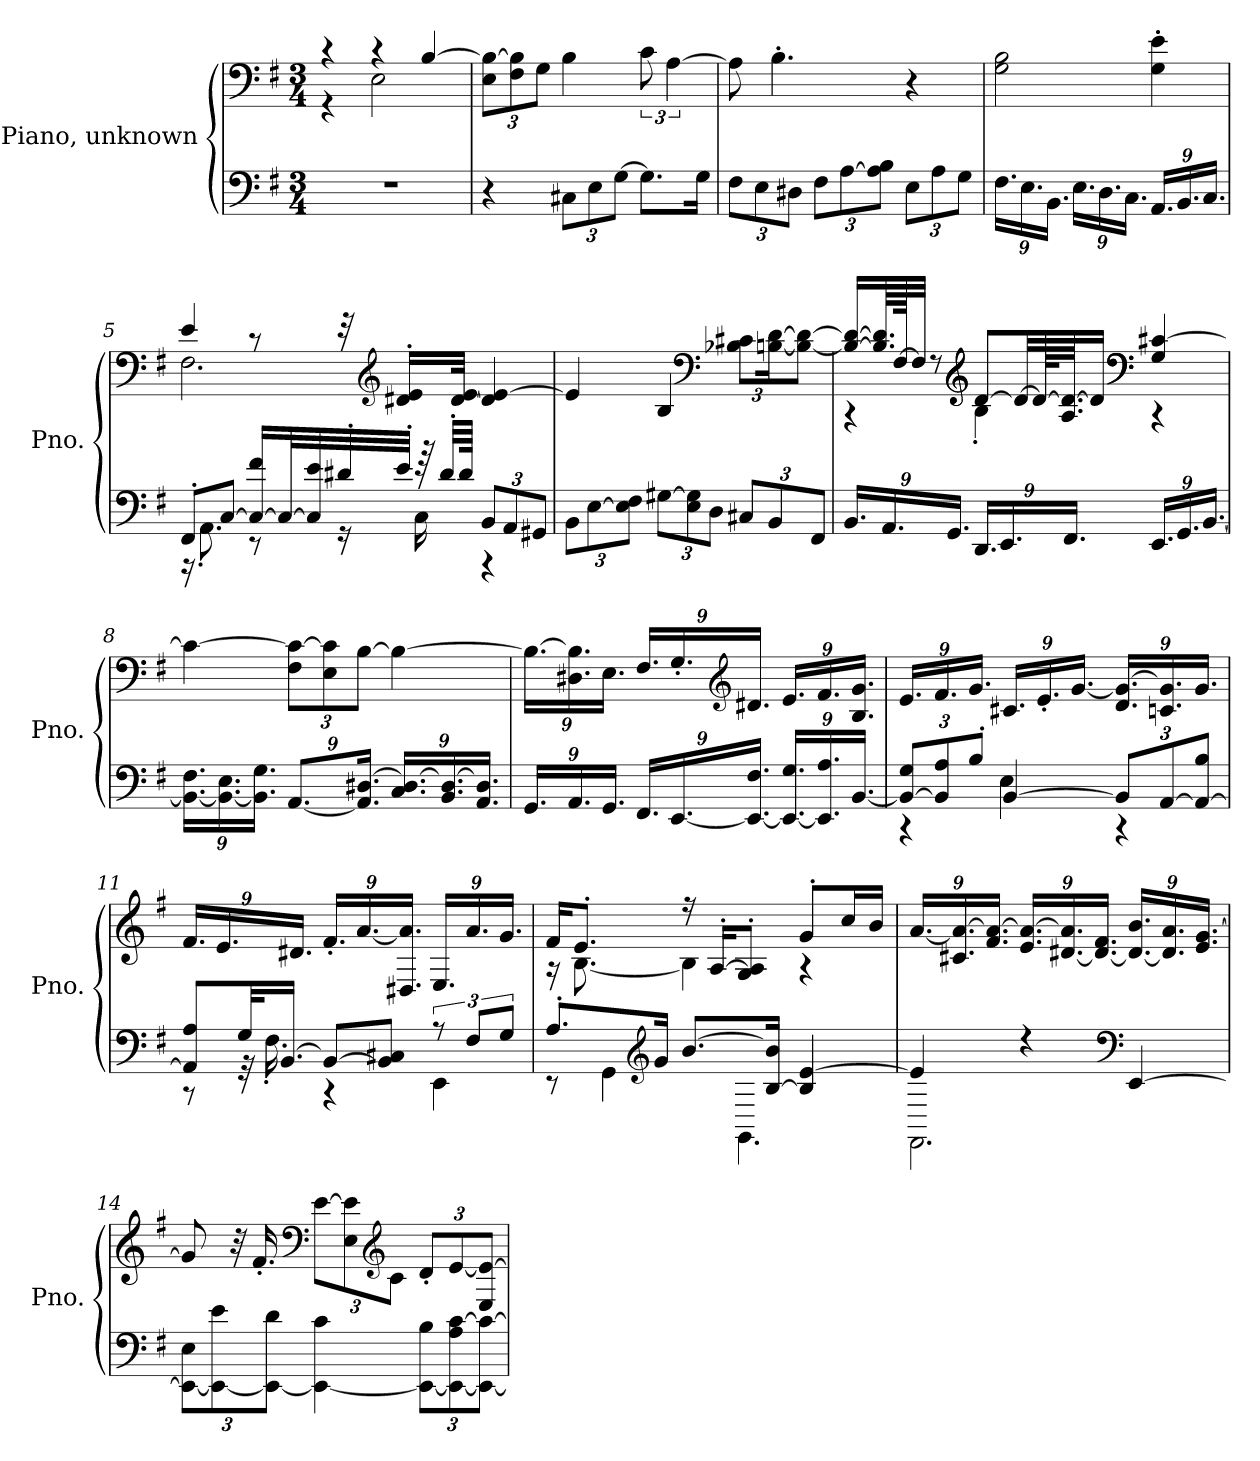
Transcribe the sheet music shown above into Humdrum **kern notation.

**kern	**kern
*part1	*part1
*staff2	*staff1
*I"Piano, unknown	*
*I'Pno.	*
*clefF4	*clefF4
*k[f#]	*k[f#]
*M3/4	*M3/4
*MM161	*MM161
=1	=1
*	*^
2.r	4r	4r
.	4r	2E\
.	[4B/	.
*	*v	*v
=2	=2
*	*Xbrackettup
4r	12E\ 12B\_L
.	12F#\ 12B\]
.	12G\J
*Xbrackettup	*
12C#X\L	4B\
12E\	.
[12G\J	.
*	*brackettup
8.G\L]	12c\
.	[6A\
16G\Jk	.
=3	=3
12F#\L	8A\]
12E\	.
.	4.B'\
12D#X\J	.
12F#\L	.
[12A\	.
12A\] 12B\J	.
12E\L	4r
12A\	.
12G\J	.
=4	=4
18.F#\LL	2G\ 2B\
18.E\	.
18.BB\JJ	.
18.E\LL	.
18.D\	.
18.C\JJ	.
18.AA/LL	4G\' 4e\'
18.BB/	.
18.C/JJ	.
!!LO:LB:g=z
=5	=5
*^	*^
8FF#'/L	16r	4e/	2.F#\
.	8.AA'\	.	.
[8C/J	.	.	.
16C/_ 16f#/LL	8r	8r	.
32C/L_	.	.	.
32C/] 32e/	.	.	.
32d#X'/	16r	32r	.
*	*	*clefG2	*
32e'/JJJ	.	16d#X/' 16e/'LL	.
64r	16C\	.	.
32d#'/LLL	.	.	.
.	.	[32d#/ 32e/JJk	.
64d#/JJJk	.	.	.
12BB/L	4r	4d#/] [4e/	.
12AA/	.	.	.
12GG#X/J	.	.	.
*v	*v	*	*
*	*v	*v
=6	=6
12BB\L	4e/]
[12E\	.
12E\] 12F#\J	.
[12G#X\L	4B/
12E\ 12G#\]	.
12D\J	.
*	*clefF4
*	*Xbrackettup
12C#X/L	12B-X\ 12c#X\L
12BB/	[24Bn\ [24d\K
.	8B\_ 8d\_J
12FF#/J	.
!!LO:LB:g=z
=7	=7
*	*^
18.BB/LL	16B/_ 16d/_LL	4r
.	64.B/] 64.d/]LL	.
18.AA/	.	.
.	[128F#/JK	.
.	32F#/JJJ]	.
.	8r	.
18.GG/JJ	.	.
*	*clefG2	*
18.DD/LL	[8d/L	4B'\
18.EE/	.	.
.	32d/LL_	.
.	128d/KL_	.
.	64.A/ 64.d/_JJ	.
18.FF#/JJ	.	.
.	16d/JJ]	.
*	*clefF4	*
18.EE/LL	4G/ [4c#X/	4r
18.GG/	.	.
[18.BB/JJ	.	.
*	*v	*v
=8	=8
18.BB\_ 18.F#\LL	4c#\_
18.BB\_ 18.E\	.
18.BB\] 18.G\JJ	.
[9.AA/L	12F#\ 12c#\_L
.	12E\ 12c#\]
18.AA/] [18.D#X/Jk	[12B\J
18.C/ 18.D#/_LL	4B\_
18.BB/ 18.D#/_	.
18.AA/ 18.D#/]JJ	.
!!LO:LB:g=z
=9	=9
18.GG/LL	18.B\LL_
18.AA/	18.D#X\ 18.B\]
18.GG/JJ	18.E\JJ
18.FF#/LL	18.F#/LL
[18.EE/	18.G'/
*	*clefG2
18.EE/_ 18.F#/JJ	18.d#X/JJ
18.EE/_ 18.G/LL	18.e/LL
18.EE/] 18.A/	18.f#/
[18.BB/JJ	18.B/ 18.g/JJ
=10	=10
*^	*
12BB/_ 12G/L	4r	18.e/LL
12BB/] 12A/	.	18.f#/
12B'/J	.	18.g/JJ
[4BB/	4E\	18.c#X/LL
.	.	18.e'/
.	.	[18.g/JJ
12BB/L]	4r	18.d/ 18.g/_LL
[12AA/	.	18.cn/ 18.g/]
12AA/_ 12B/J	.	18.g/JJ
!!LO:LB:g=z
=11	=11	=11
8AA/] 8A/L	8r	18.f#/LL
.	.	18.e/
32G/KL	32r	.
[16.BB/JJ	16.F#'\	.
.	.	18.d#X/JJ
8BB/L_	4r	18.f#'/LL
.	.	[18.a/
8BB/] 8C#X/J	.	.
.	.	18.D#X/ 18.a/]JJ
*brackettup	*	*
12r	4EE\	18.E/LL
12F#/L	.	18.a/
12G/J	.	18.g/JJ
=12	=12	=12
*	*	*^
8.A'/L	8r	16f#/KL	16r
.	.	8.e'/J	[8.B\
.	4GG\	.	.
*clefG2	*	*	*
16g/Jk	.	.	.
[8.b/L	.	16r	4B\]
.	.	[16A'/KL	.
.	4.GG\	8G/' 8A/]'J	.
[16B/ 16b/]Jk	.	.	.
4B/] [4e/	.	8g'/L	4r
.	.	16cc/L	.
.	.	16b/JJ	.
*	*	*v	*v
!!LO:LB:g=z
=13	=13	=13
4e/]	2.FF#\	[18.a/LL
.	.	18.c#X/ 18.a/_
.	.	18.f#/ 18.a/_JJ
4r	.	18.e/ 18.a/_LL
.	.	[18.d#X/ 18.a/]
.	.	18.d#/_ 18.f#/JJ
*clefF4	*	*
[4EE/	.	18.d#/_ 18.b/LL
.	.	18.d#/] 18.a/
.	.	18.e/ [18.g/JJ
*v	*v	*
=14	=14
*Xbrackettup	*
12EE\_ 12E\L	8g/]
12EE\_ 12e\	.
.	32r
.	16.f#'/
12EE\_ 12d\J	.
*	*clefF4
4EE\_ 4c\	[12e\L
.	12E\ 12e\]
*	*clefG2
.	12c\J
12EE\_ 12B\L	12d'/L
12EE\_ 12A\ [12c\	[12e/
12EE\_ 12c\_J	12E/ 12e/_J
=	=
*-	*-
